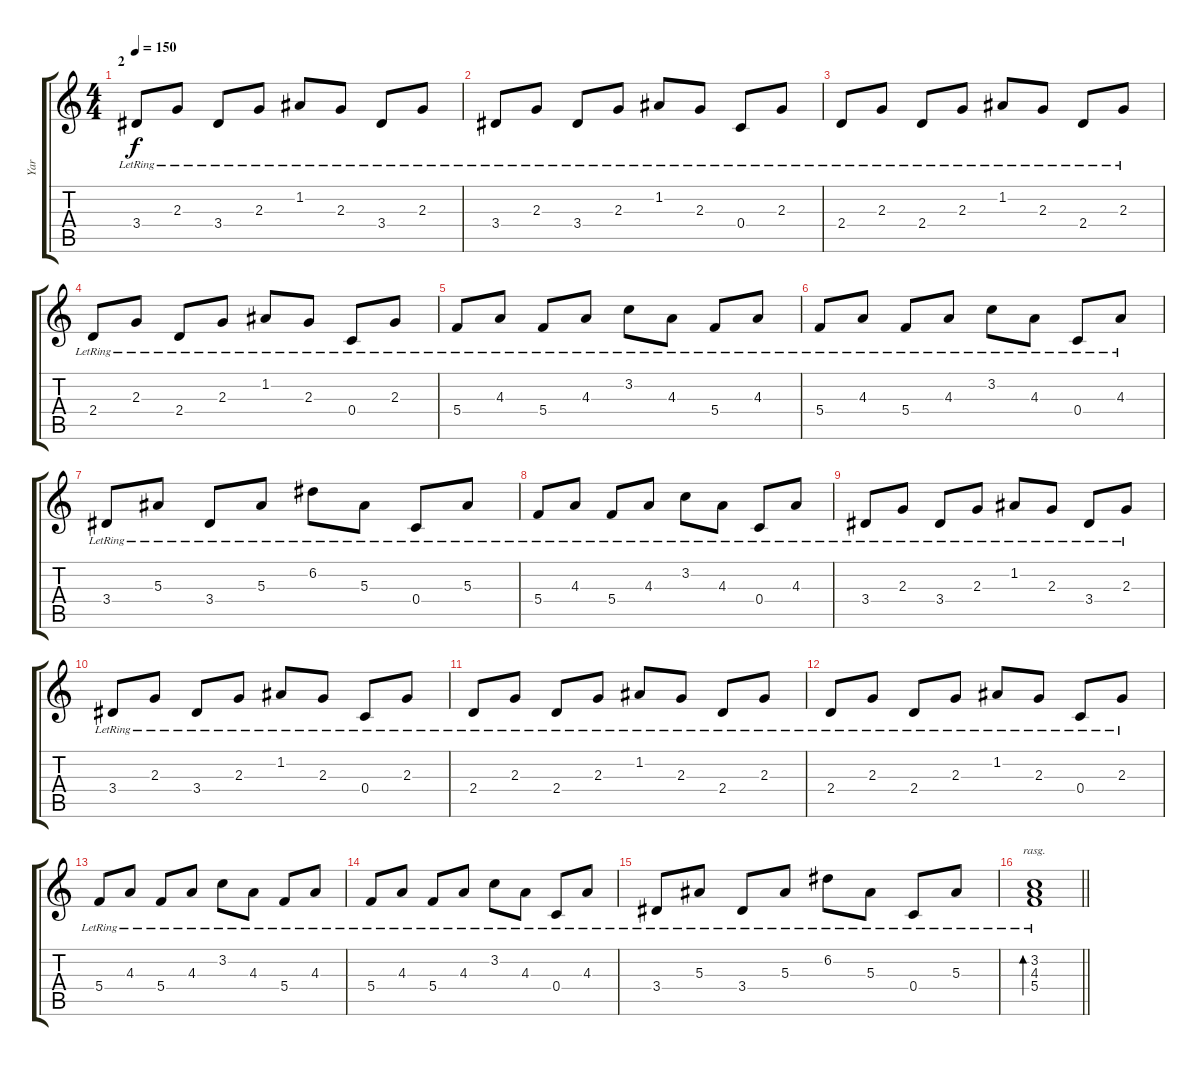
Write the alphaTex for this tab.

\track ("Yar" "Yar") {instrument acousticguitarsteel}
\staff {score tabs}
\tuning (D4 A3 F3 C3 G2 C2) {hide}
\ts (4 4)
\section ("" "2")
\tempo 150
\clef g2
\ks c
3.4{lr}.8{dy f} 2.3{lr}.8 3.4{lr}.8 2.3{lr}.8 1.2{lr}.8 2.3{lr}.8 3.4{lr}.8 2.3{lr}.8 |
3.4{lr}.8 2.3{lr}.8 3.4{lr}.8 2.3{lr}.8 1.2{lr}.8 2.3{lr}.8 0.4{lr}.8 2.3{lr}.8 |
2.4{lr}.8 2.3{lr}.8 2.4{lr}.8 2.3{lr}.8 1.2{lr}.8 2.3{lr}.8 2.4{lr}.8 2.3{lr}.8 |
2.4{lr}.8 2.3{lr}.8 2.4{lr}.8 2.3{lr}.8 1.2{lr}.8 2.3{lr}.8 0.4{lr}.8 2.3{lr}.8 |
5.4{lr}.8 4.3{lr}.8 5.4{lr}.8 4.3{lr}.8 3.2{lr}.8 4.3{lr}.8 5.4{lr}.8 4.3{lr}.8 |
5.4{lr}.8 4.3{lr}.8 5.4{lr}.8 4.3{lr}.8 3.2{lr}.8 4.3{lr}.8 0.4{lr}.8 4.3{lr}.8 |
3.4{lr}.8 5.3{lr}.8 3.4{lr}.8 5.3{lr}.8 6.2{lr}.8 5.3{lr}.8 0.4{lr}.8 5.3{lr}.8 |
5.4{lr}.8 4.3{lr}.8 5.4{lr}.8 4.3{lr}.8 3.2{lr}.8 4.3{lr}.8 0.4{lr}.8 4.3{lr}.8 |
3.4{lr}.8 2.3{lr}.8 3.4{lr}.8 2.3{lr}.8 1.2{lr}.8 2.3{lr}.8 3.4{lr}.8 2.3{lr}.8 |
3.4{lr}.8 2.3{lr}.8 3.4{lr}.8 2.3{lr}.8 1.2{lr}.8 2.3{lr}.8 0.4{lr}.8 2.3{lr}.8 |
2.4{lr}.8 2.3{lr}.8 2.4{lr}.8 2.3{lr}.8 1.2{lr}.8 2.3{lr}.8 2.4{lr}.8 2.3{lr}.8 |
2.4{lr}.8 2.3{lr}.8 2.4{lr}.8 2.3{lr}.8 1.2{lr}.8 2.3{lr}.8 0.4{lr}.8 2.3{lr}.8 |
5.4{lr}.8 4.3{lr}.8 5.4{lr}.8 4.3{lr}.8 3.2{lr}.8 4.3{lr}.8 5.4{lr}.8 4.3{lr}.8 |
5.4{lr}.8 4.3{lr}.8 5.4{lr}.8 4.3{lr}.8 3.2{lr}.8 4.3{lr}.8 0.4{lr}.8 4.3{lr}.8 |
3.4{lr}.8 5.3{lr}.8 3.4{lr}.8 5.3{lr}.8 6.2{lr}.8 5.3{lr}.8 0.4{lr}.8 5.3{lr}.8 |
\barLineRight lightlight
(3.2 4.3 5.4{lr}).1{bd 240 rasg ii}
